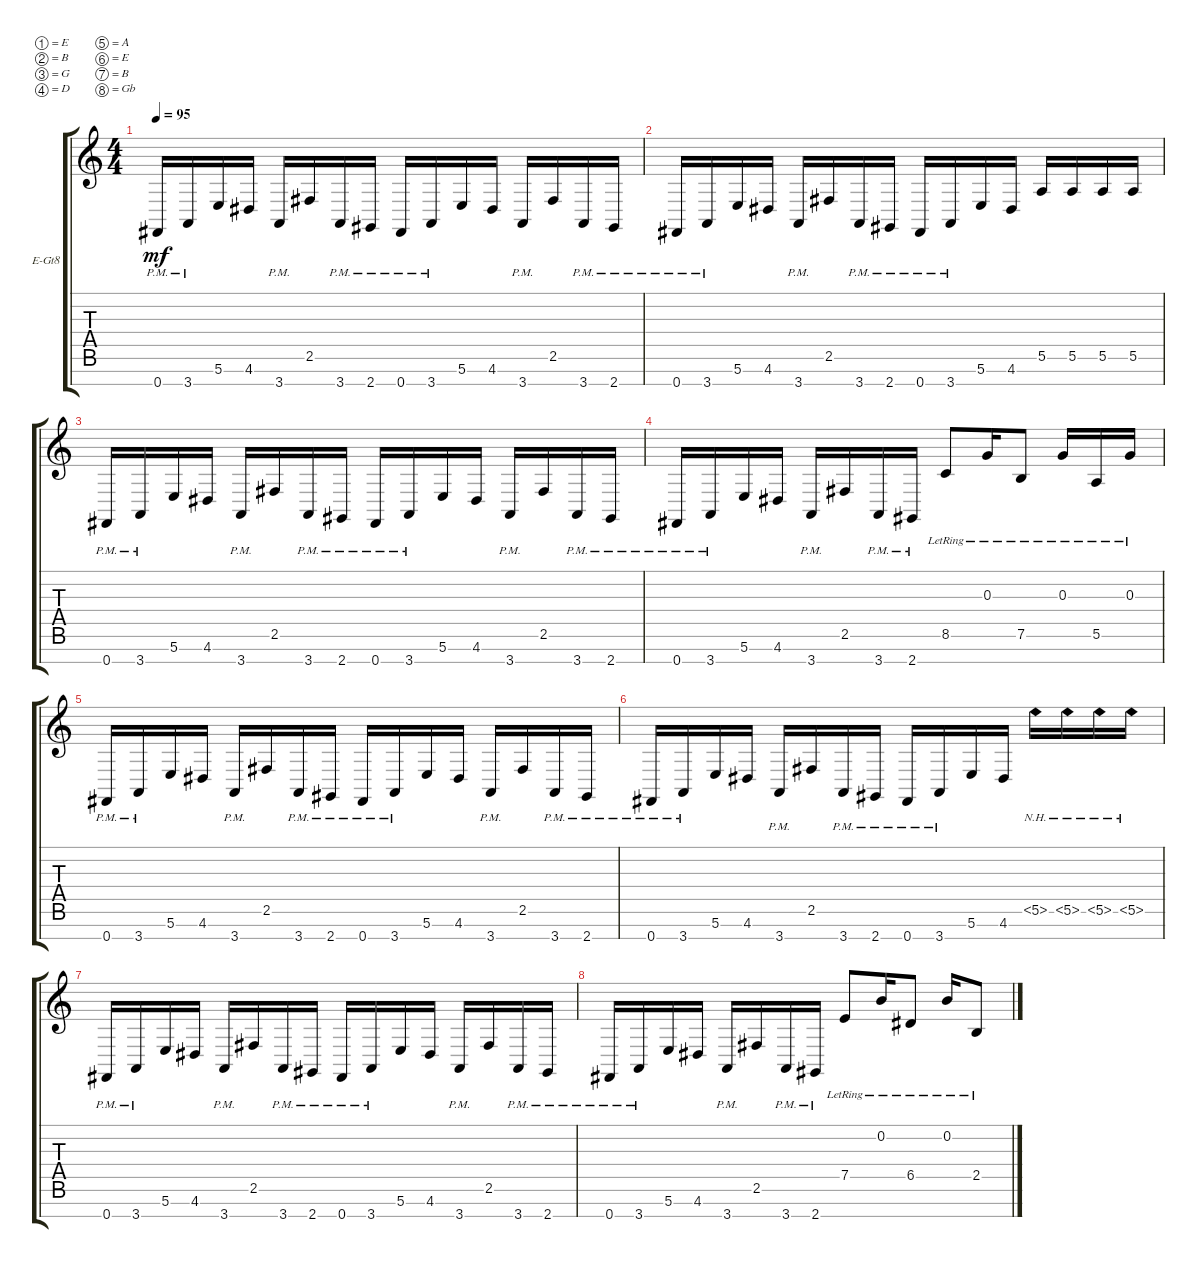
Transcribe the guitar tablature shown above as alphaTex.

\defaultSystemsLayout 4
\bracketExtendMode groupsimilarinstruments
\firstSystemTrackNameOrientation horizontal
\otherSystemsTrackNameOrientation horizontal
\track ("Electric Guitar" "E-Gt8") {instrument distortionguitar}
\staff {score tabs}
\tuning (E4 B3 G3 D3 A2 E2 B1 Gb1)
\ts (4 4)
\tempo 95
\clef g2
\ks c
0.8{pm}.16{dy mf} 3.8{pm}.16 5.7.16 4.7.16 3.8{pm}.16 2.6.16 3.8{pm}.16 2.8{pm}.16 0.8{pm}.16 3.8{pm}.16 5.7.16 4.7.16 3.8{pm}.16 2.6.16 3.8{pm}.16 2.8{pm}.16 |
0.8{pm}.16 3.8{pm}.16 5.7.16 4.7.16 3.8{pm}.16 2.6.16 3.8{pm}.16 2.8{pm}.16 0.8{pm}.16 3.8{pm}.16 5.7.16 4.7.16 5.6.16 5.6.16 5.6.16 5.6.16 |
0.8{pm}.16 3.8{pm}.16 5.7.16 4.7.16 3.8{pm}.16 2.6.16 3.8{pm}.16 2.8{pm}.16 0.8{pm}.16 3.8{pm}.16 5.7.16 4.7.16 3.8{pm}.16 2.6.16 3.8{pm}.16 2.8{pm}.16 |
0.8{pm}.16 3.8{pm}.16 5.7.16 4.7.16 3.8{pm}.16 2.6.16 3.8{pm}.16 2.8{pm}.16 8.6{lr}.8 0.3{lr}.16 7.6{lr}.8 0.3{lr}.16 5.6{lr}.16 0.3{lr}.16 |
0.8{pm}.16 3.8{pm}.16 5.7.16 4.7.16 3.8{pm}.16 2.6.16 3.8{pm}.16 2.8{pm}.16 0.8{pm}.16 3.8{pm}.16 5.7.16 4.7.16 3.8{pm}.16 2.6.16 3.8{pm}.16 2.8{pm}.16 |
0.8{pm}.16 3.8{pm}.16 5.7.16 4.7.16 3.8{pm}.16 2.6.16 3.8{pm}.16 2.8{pm}.16 0.8{pm}.16 3.8{pm}.16 5.7.16 4.7.16 5.6{nh}.16 5.6{nh}.16 5.6{nh}.16 5.6{nh}.16 |
0.8{pm}.16 3.8{pm}.16 5.7.16 4.7.16 3.8{pm}.16 2.6.16 3.8{pm}.16 2.8{pm}.16 0.8{pm}.16 3.8{pm}.16 5.7.16 4.7.16 3.8{pm}.16 2.6.16 3.8{pm}.16 2.8{pm}.16 |
0.8{pm}.16 3.8{pm}.16 5.7.16 4.7.16 3.8{pm}.16 2.6.16 3.8{pm}.16 2.8{pm}.16 7.5{lr}.8 0.2{lr}.16 6.5{lr}.8 0.2{lr}.16 2.5{lr}.8
